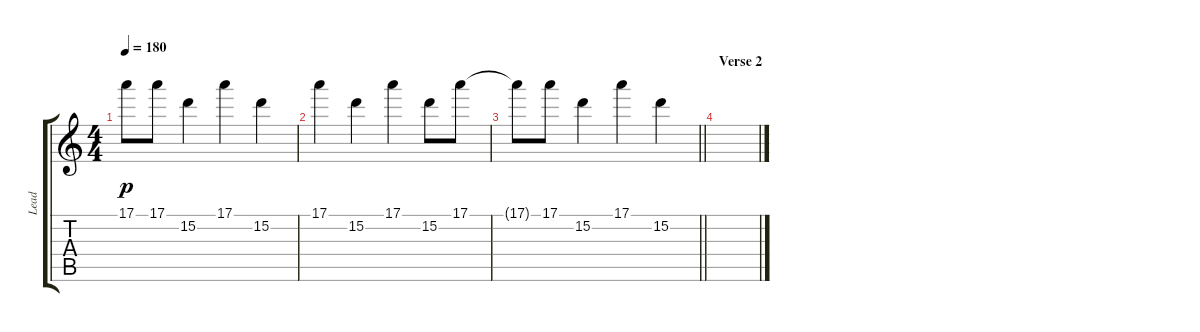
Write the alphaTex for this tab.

\track ("Lead" "Lead") {instrument distortionguitar}
\staff {score tabs}
\tuning (E4 B3 G3 D3 A2 D2) {hide}
\ts (4 4)
\tempo 180
\clef g2
\ks c
17.1{t}.8{dy p} 17.1.8 15.2.4 17.1.4 15.2.4 |
17.1.4 15.2.4 17.1.4 15.2.8 17.1.8 |
\barLineRight lightlight
17.1{t}.8 17.1.8 15.2.4 17.1.4 15.2.4 |
\section ("" "Verse 2")
